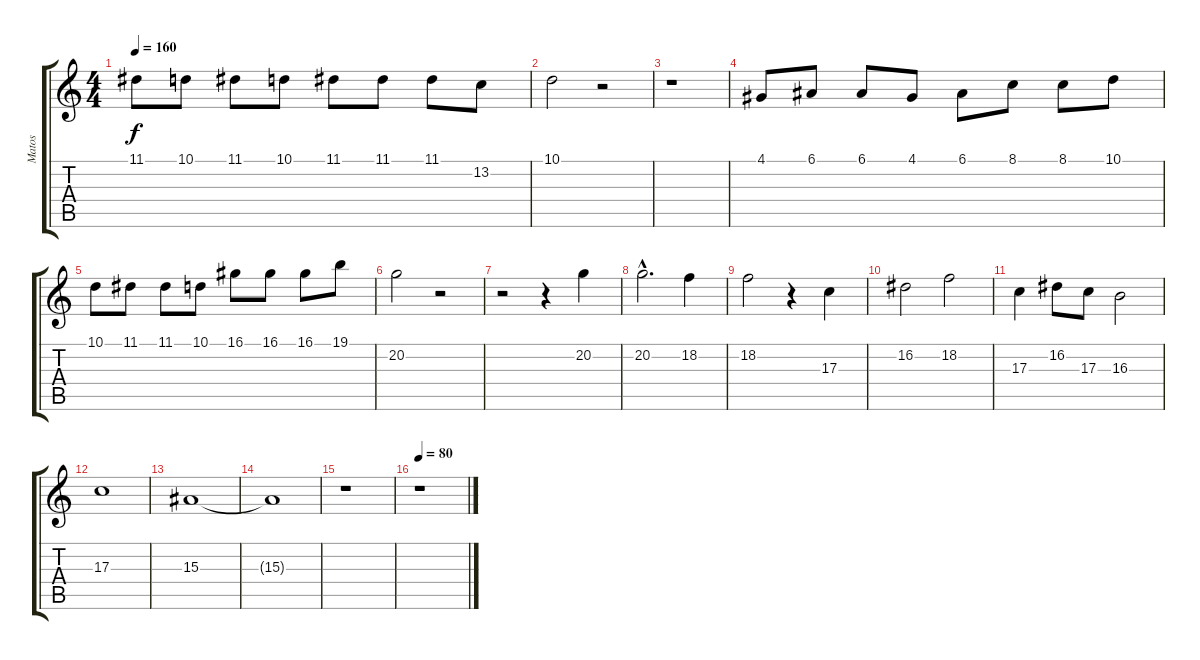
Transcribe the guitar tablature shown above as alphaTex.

\track ("Matos" "Matos") {instrument stringensemble1}
\staff {score tabs}
\tuning (E4 B3 G3 D3 A2 E2) {hide}
\ts (4 4)
\tempo 160
\clef g2
\ks c
11.1.8{dy f} 10.1.8 11.1.8 10.1.8 11.1.8 11.1.8 11.1.8 13.2.8 |
10.1.2 r.2 |
r.1 |
4.1.8 6.1.8 6.1.8 4.1.8 6.1.8 8.1.8 8.1.8 10.1.8 |
10.1.8 11.1.8 11.1.8 10.1.8 16.1.8 16.1.8 16.1.8 19.1.8 |
20.2.2 r.2 |
r.2 r.4 20.2.4 |
20.2{hac}.2{d} 18.2.4 |
18.2.2 r.4 17.3.4 |
16.2.2 18.2.2 |
17.3.4 16.2.8 17.3.8 16.3.2 |
17.3.1 |
15.3.1 |
15.3{t}.1 |
r.1 |
\tempo 80
r.1
